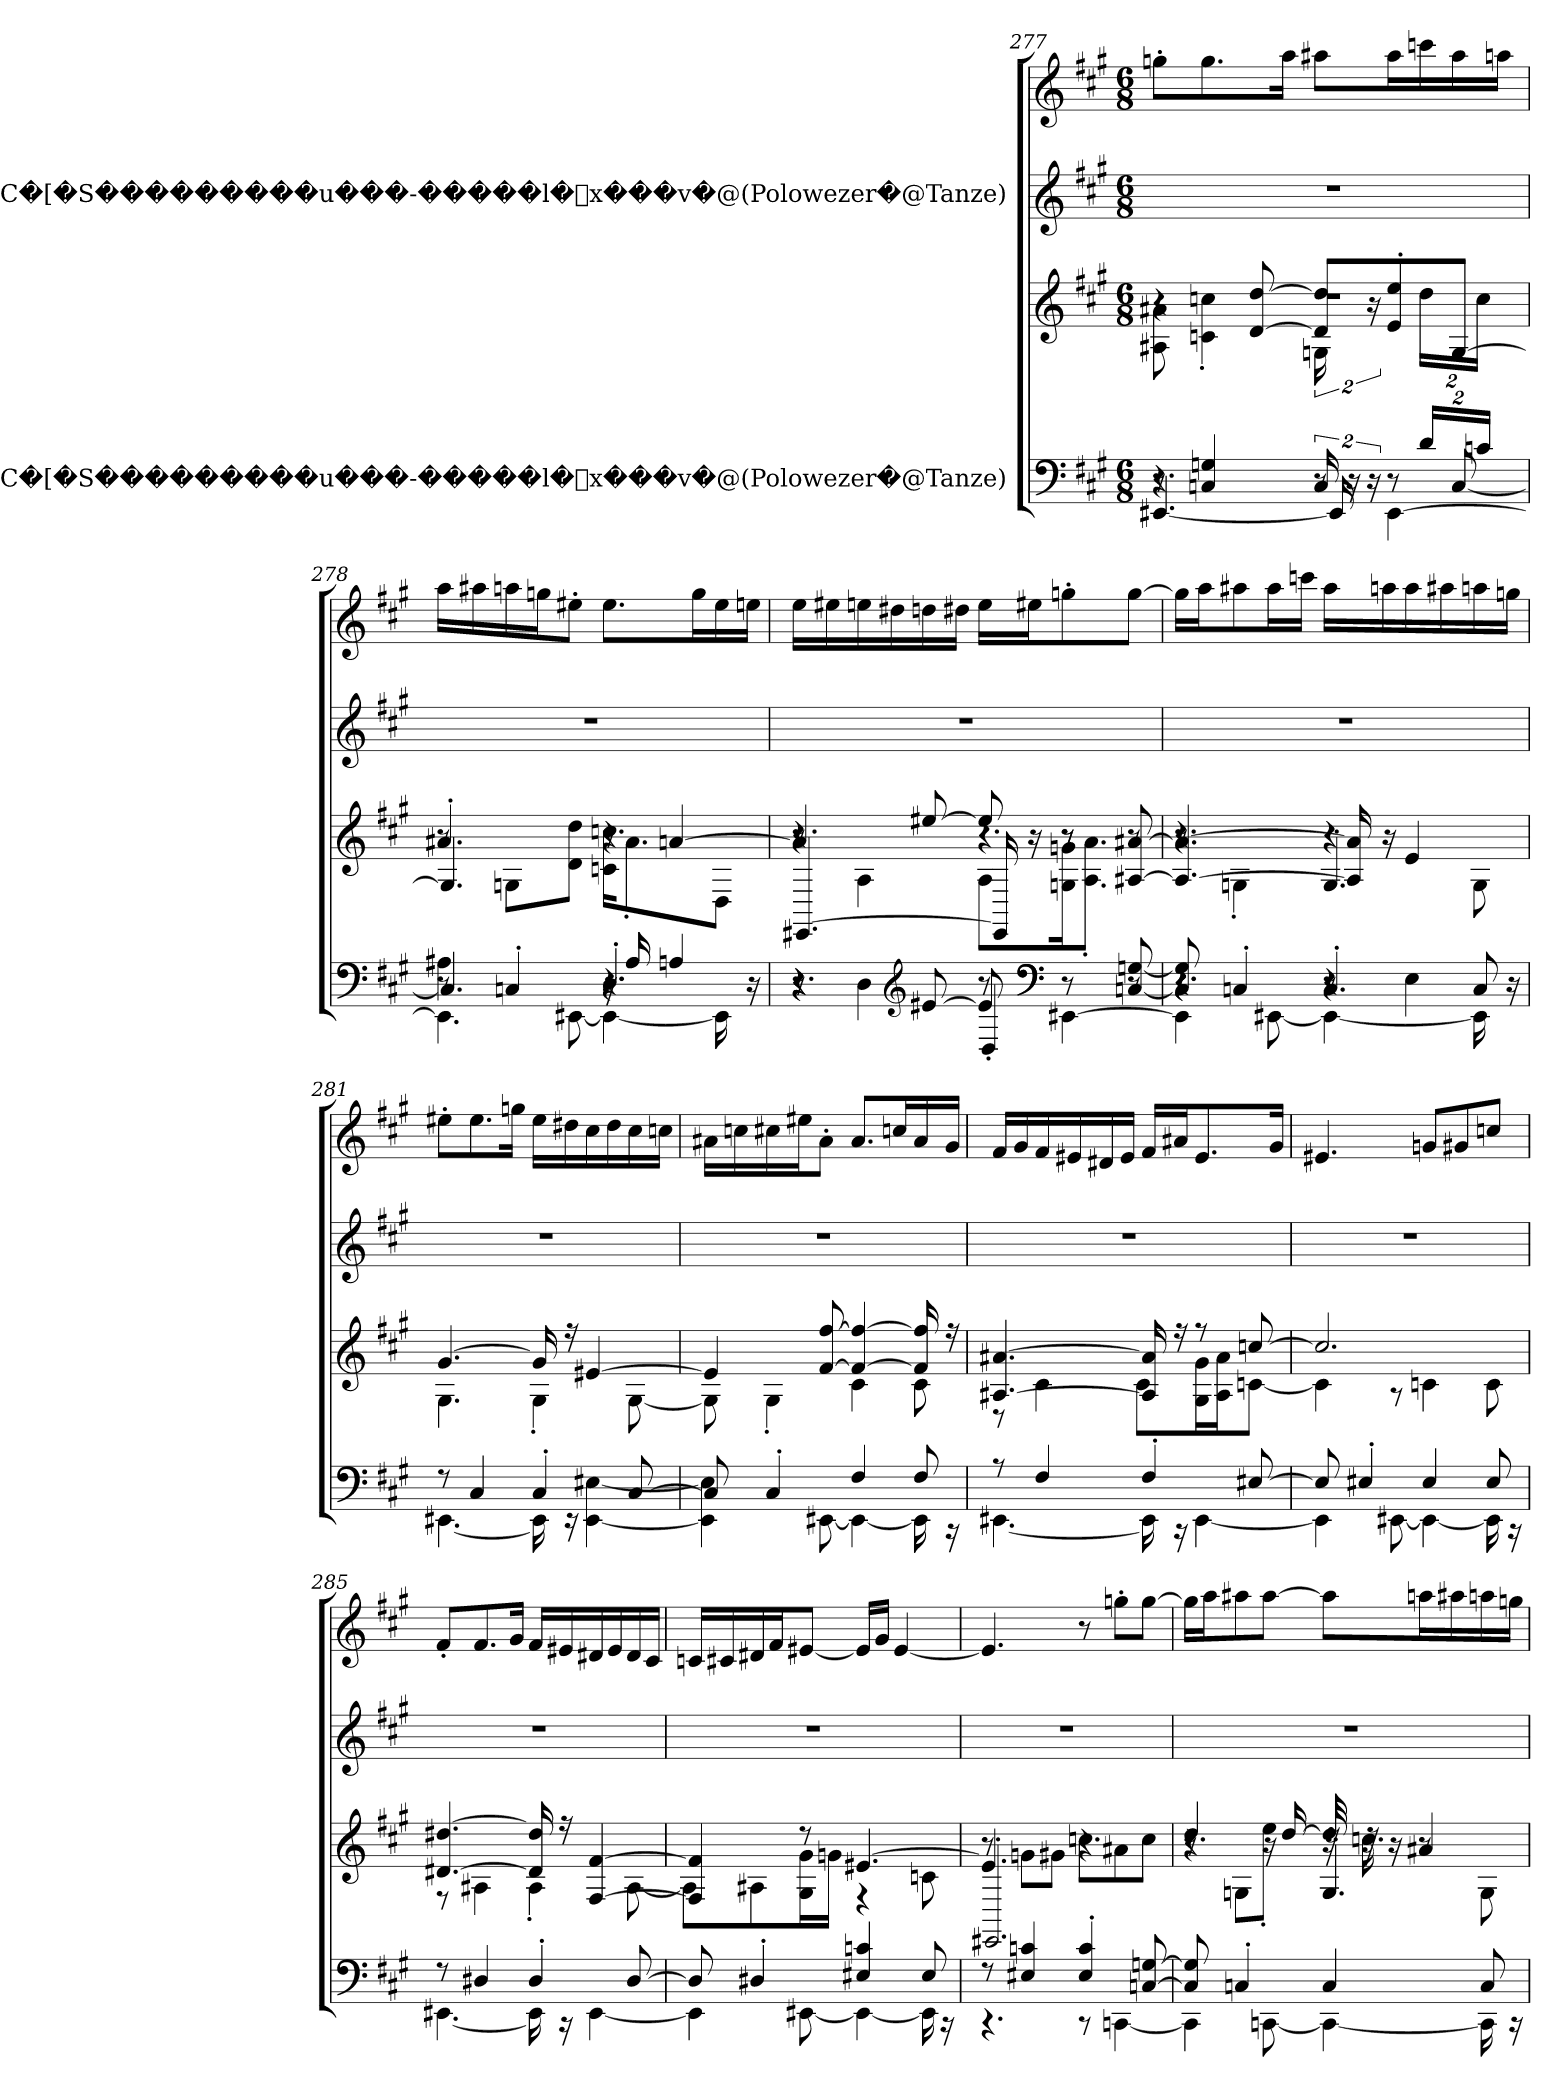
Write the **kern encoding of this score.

**kern	**kern	**kern	**kern
*part2	*part2	*part1	*part1
*staff4	*staff3	*staff2	*staff1
*I"钢琴, �C�[�S���������u���-�����l�ݗx���v�@(Polowezer�@Tanze)	*	*I"钢琴, �C�[�S���������u���-�����l�ݗx���v�@(Polowezer�@Tanze)	*
*clefF4	*clefG2	*clefG2	*clefG2
*k[f#c#g#]	*k[f#c#g#]	*k[f#c#g#]	*k[f#c#g#]
*M6/8	*M6/8	*M6/8	*M6/8
=277	=277	=277	=277
*^	*^	*	*
*	*^	*	*^	*	*
8r	[4.EE#X/	4.r	2.r	8A#X\ 8a#X\	4r	2.r	8ggn'\L
4Cn/ 4Gn/	.	.	.	4cn\' 4ccn\'	.	.	8.gg\
.	.	.	.	.	[8d/ [8dd/	.	.
.	.	.	.	.	.	.	16aa\Jk
32%3C/	16EE#/]	8r	.	32%3Gn\	8d/] 8dd/]L	.	8aa#X\L
.	16r	.	.	.	.	.	.
32%3r	.	.	.	32%3r	.	.	.
.	8r	[4EE#\	.	.	8e/' 8ee/'	.	16aa#\L
32%3d/L	.	.	.	32%3dd\L	.	.	16cccn\
.	[8C/	.	.	.	[8G/J	.	16aa#\
32%3cn/J	.	.	.	32%3cc\J	.	.	.
.	.	.	.	.	.	.	16aan\JJ
!!LO:LB:g=z
=278	=278	=278	=278	=278	=278	=278	=278
*	*	*^	*	*	*	*	*
8r	4A#X\	4.C/]	4.EE#\]	4.a#X'/	8r	4.G/]	2.r	16aa\LL
.	.	.	.	.	.	.	.	16aa#X\
4Cn'/	.	.	.	.	8Gn\L	.	.	16aan\
.	.	.	.	.	.	.	.	16ggn\J
.	[8EE#X\	.	.	.	8d\ 8dd\J	.	.	8ee#X'\J
16r	4EE#\_	4.D'/	4.r	8r	16cn\ 16ccn\KL	4.r	.	8.ee#\L
16A#/	.	.	.	.	8.a#'\	.	.	.
4An/	.	.	.	[4an/	.	.	.	.
.	.	.	.	.	.	.	.	16gg\L
.	16EE#\]	.	.	.	8D\J	.	.	16ee#\
.	16r	.	.	.	.	.	.	16een\JJ
*	*	*v	*v	*	*	*	*	*
=279	=279	=279	=279	=279	=279	=279	=279
*	*	*	*	*	*^	*	*
4r	4.r	8r	4a/]	4.r	[4.EE#X/	8r	2.r	16ee\LL
.	.	.	.	.	.	.	.	16ee#X\
.	.	4D\	.	.	.	4A\	.	16een\
.	.	.	.	.	.	.	.	16dd#X\
*clefG2	*	*	*	*	*	*	*	*
[8e#X/	.	.	[8ee#X/	.	.	.	.	16ddn\
.	.	.	.	.	.	.	.	16dd#X\JJ
8e#/]	4D'/	8r	8ee#/]	8A\L	16EE#/]	4.r	.	16ee\LL
.	.	.	.	.	16r	.	.	16ee#X\J
*clefF4	*	*	*	*	*	*	*	*
8r	.	[4EE#X\	8r	16Gn\ 16gn\K	8r	.	.	8ggn'\
.	.	.	.	8.A\' 8.a\'J	.	.	.	.
8r	[8Cn/ [8Gn/	.	8r	.	[8A#X/ [8a#X/	.	.	[8gg\J
*	*	*	*	*	*v	*v	*	*
!!LO:LB:g=z
=280	=280	=280	=280	=280	=280	=280	=280
*	*	*^	*	*	*	*	*
4.r	4.r	8C/] 8G/]	4EE#\]	4.r	8r	4.A#/_ 4.a#/_	2.r	16gg\LL]
.	.	.	.	.	.	.	.	16aa\J
.	.	4Cn'/	.	.	4Gn'\	.	.	8aa#X\
.	.	.	[8EE#X\	.	.	.	.	16aa#\L
.	.	.	.	.	.	.	.	16cccn\JJ
4.C'/	8r	4r	4EE#\_	4.G'/	4r	16A#/] 16a#/]	.	16aa#\LL
.	.	.	.	.	.	16r	.	16aan\
.	4E\	.	.	.	.	4e/	.	16aa\
.	.	.	.	.	.	.	.	16aa#X\
.	.	8C/	16EE#\]	.	8G\	.	.	16aan\
.	.	.	16r	.	.	.	.	16ggn\JJ
*	*v	*v	*v	*	*	*	*	*
*	*	*	*v	*v	*	*
=281	=281	=281	=281	=281	=281
8r	[4.EE#X\	[4.g#/	4.G#\	2.r	8ee#X'\L
4C#/	.	.	.	.	8.ee#\
.	.	.	.	.	16ggn\Jk
4C#'/	16EE#\]	16g#/]	4G#'\	.	16ee#\LL
.	16r	16r	.	.	16dd#X\
.	[4EE#\ [4E#X\	[4e#X/	.	.	16cc#\
.	.	.	.	.	16dd#\
[8C#/	.	.	[8G#\	.	16cc#\
.	.	.	.	.	16ccn\JJ
!!LO:PB:g=z
=282	=282	=282	=282	=282	=282
8C#/]	4EE#\] 4E#\]	4e#/]	8G#\]	2.r	16a#X\LL
.	.	.	.	.	16ccn\
4C#'/	.	.	4G#'\	.	16cc#X\
.	.	.	.	.	16ee#X\J
.	[8EE#X\	[8f#/ [8ff#/	.	.	8a#'\J
4F#/	4EE#\_	4f#/_ 4ff#/_	4c#\	.	8.a#/L
.	.	.	.	.	16ccn/L
8F#/	16EE#\]	16f#/] 16ff#/]	8c#\	.	16a#/
.	16r	16r	.	.	16g#/JJ
=283	=283	=283	=283	=283	=283
8r	[4.EE#X\	[4.A#X/ [4.a#X/	8r	2.r	16f#/LL
.	.	.	.	.	16g#/
4F#/	.	.	4c#\	.	16f#/
.	.	.	.	.	16e#X/
.	.	.	.	.	16d#X/
.	.	.	.	.	16e#/JJ
4F#'/	16EE#\]	16A#/] 16a#/]	8c#\L	.	16f#/LL
.	16r	16r	.	.	16a#X/J
.	[4EE#\	8r	16G#\ 16g#\L	.	8.e#/
.	.	.	16A#\ 16a#\J	.	.
[8E#X/	.	[8ccn/	[8cn\J	.	.
.	.	.	.	.	16g#/Jk
!!LO:LB:g=z
=284	=284	=284	=284	=284	=284
8E#/]	4EE#\]	2.cc/]	4c\]	2.r	4.e#X/
4E#X'/	.	.	.	.	.
.	[8EE#X\	.	8r	.	.
4E#/	4EE#\_	.	4cn\	.	8gn/L
.	.	.	.	.	8g#X/
8E#/	16EE#\]	.	8c\	.	8ccn/J
.	16r	.	.	.	.
=285	=285	=285	=285	=285	=285
8r	[4.EE#X\	[4.d#X/ [4.dd#X/	8r	2.r	8f#'/L
4D#X/	.	.	4A#X\	.	8.f#/
.	.	.	.	.	16g#/Jk
4D#'/	16EE#\]	16d#/] 16dd#/]	4A#'\	.	16f#/LL
.	16r	16r	.	.	16e#X/
.	[4EE#\	[4F#/ [4f#/	.	.	16d#X/
.	.	.	.	.	16e#/
[8D#/	.	.	[8A#\	.	16d#/
.	.	.	.	.	16c#/JJ
!!LO:LB:g=z
=286	=286	=286	=286	=286	=286
8D#/]	4EE#\]	4F#/] 4f#/]	8A#\L]	2.r	16cn/LL
.	.	.	.	.	16c#X/
4D#X'/	.	.	8A#X\	.	16d#X/
.	.	.	.	.	16f#/J
.	[8EE#X\	8r	16G#\ 16g#\L	.	[8e#X/J
.	.	.	16gn\JJ	.	.
4E#X/ 4cn/	4EE#\_	[4.e#X/	4r	.	16e#/LL]
.	.	.	.	.	16g#/JJ
.	.	.	.	.	[4e#/
8E#/	16EE#\]	.	8cn\	.	.
.	16r	.	.	.	.
=287	=287	=287	=287	=287	=287
*	*	*	*^	*	*
8r	4.r	4.e#/]	8r	2.EE#X'/	2.r	4.e#/]
4E#X/ 4cn/	.	.	8gn\L	.	.	.
.	.	.	8g#X\J	.	.	.
4E#/' 4c/'	8r	4.r	8ccn\L	.	.	8r
.	[4CCn\	.	8a#X\	.	.	8ggn'\L
[8Cn/ [8Gn/	.	.	8cc\J	.	.	[8gg\J
!!LO:PB:g=z
=288	=288	=288	=288	=288	=288	=288
8C/] 8G/]	4CC\]	4dd/	8r	4.r	2.r	16gg\LL]
.	.	.	.	.	.	16aa\J
4Cn'/	.	.	8Gn\L	.	.	8aa#X\
.	[8CCn\	16r	8ee'\J	.	.	[8aa#\J
.	.	[16dd/	.	.	.	.
4C/	4CC\_	32dd/]	32r	4.G'/	.	8aa#\L]
.	.	32r	16.ccn\	.	.	.
.	.	16r	.	.	.	.
.	.	4a#X/	8r	.	.	16aan\L
.	.	.	.	.	.	16aa#X\
8C/	16CC\]	.	8G\	.	.	16aan\
.	16r	.	.	.	.	16ggn\JJ
*v	*v	*	*	*	*	*
*	*v	*v	*v	*	*
=	=	=	=
*-	*-	*-	*-
